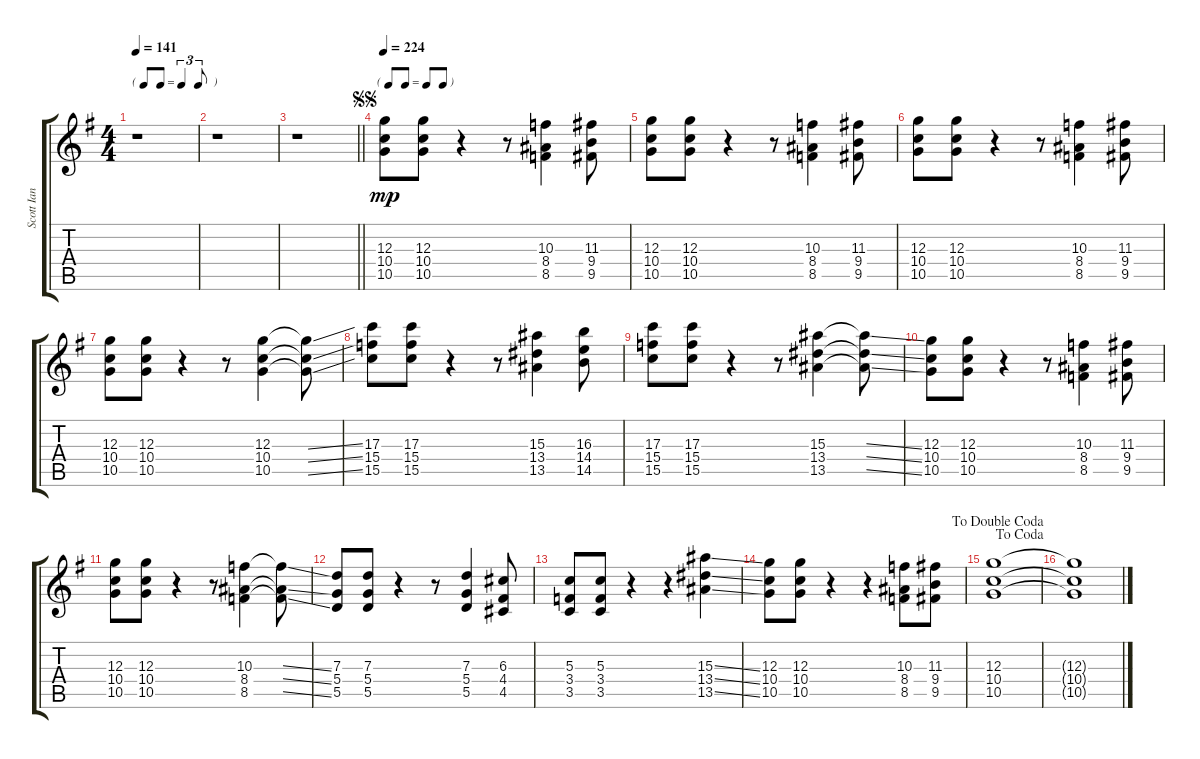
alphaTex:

\track ("Scott Ian" "Scott Ian") {instrument distortionguitar}
\staff {score tabs}
\tuning (E4 B3 G3 D3 A2 E2) {hide}
\ts (4 4)
\tf triplet8th
\tempo 141
\clef g2
\ks g
r.1{dy mp} |
r.1 |
\barLineRight lightlight
r.1 |
\tf none
\jump segnosegno
\tempo 224
(12.3 10.4 10.5).8 (12.3 10.4 10.5).8 r.4 r.8 (10.3 8.4 8.5).4 (11.3 9.4 9.5).8 |
(12.3 10.4 10.5).8 (12.3 10.4 10.5).8 r.4 r.8 (10.3 8.4 8.5).4 (11.3 9.4 9.5).8 |
(12.3 10.4 10.5).8 (12.3 10.4 10.5).8 r.4 r.8 (10.3 8.4 8.5).4 (11.3 9.4 9.5).8 |
(12.3 10.4 10.5).8 (12.3 10.4 10.5).8 r.4 r.8 (12.3 10.4 10.5).4 (12.3{ss t} 10.4{ss t} 10.5{ss t}).8 |
(17.3 15.4 15.5).8 (17.3 15.4 15.5).8 r.4 r.8 (15.3 13.4 13.5).4 (16.3 14.4 14.5).8 |
(17.3 15.4 15.5).8 (17.3 15.4 15.5).8 r.4 r.8 (15.3 13.4 13.5).4 (15.3{ss t} 13.4{ss t} 13.5{ss t}).8 |
(12.3 10.4 10.5).8 (12.3 10.4 10.5).8 r.4 r.8 (10.3 8.4 8.5).4 (11.3 9.4 9.5).8 |
(12.3 10.4 10.5).8 (12.3 10.4 10.5).8 r.4 r.8 (10.3 8.4 8.5).4 (10.3{ss t} 8.4{ss t} 8.5{ss t}).8 |
(7.3 5.4 5.5).8 (7.3 5.4 5.5).8 r.4 r.8 (7.3 5.4 5.5).4 (6.3 4.4 4.5).8 |
(5.3 3.4 3.5).8 (5.3 3.4 3.5).8 r.4 r.4 (15.3{ss} 13.4{ss} 13.5{ss}).4 |
(12.3 10.4 10.5).8 (12.3 10.4 10.5).8 r.4 r.4 (10.3 8.4 8.5).8 (11.3 9.4 9.5).8 |
\jump dacoda
\jump dadoublecoda
(12.3 10.4 10.5).1 |
(12.3{t} 10.4{t} 10.5{t}).1
